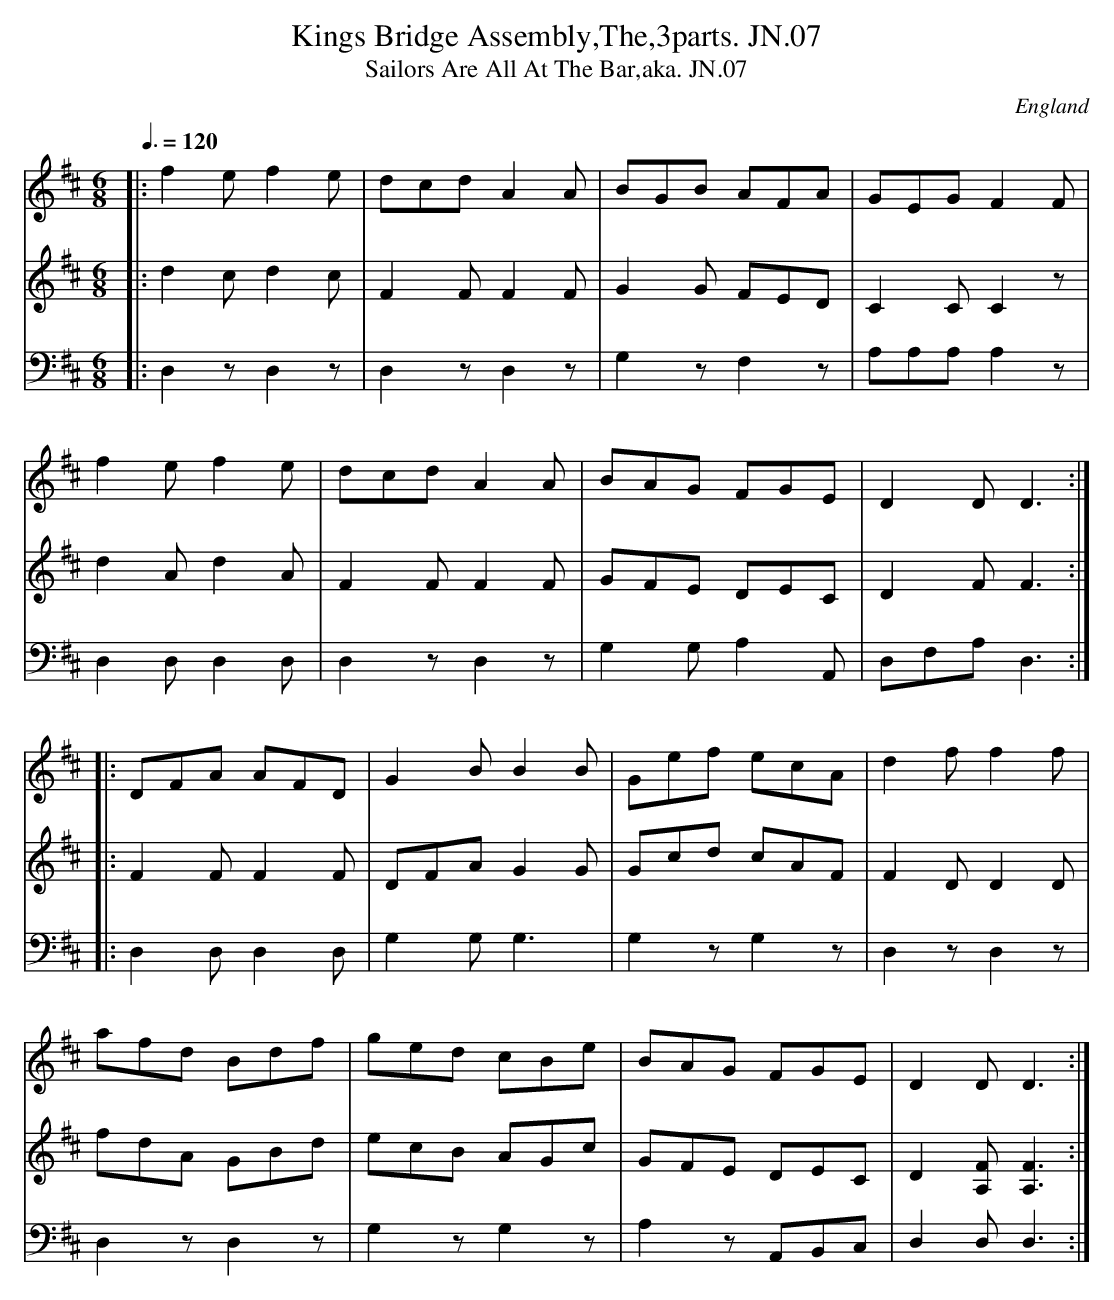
X:1
T:Kings Bridge Assembly,The,3parts. JN.07
T:Sailors Are All At The Bar,aka. JN.07
M:6/8
L:1/8
Q:3/8=120
O:England
V:1
V:2
V:3 clef=bass
K:D major
[V:1] |: f2e f2e | dcd A2A | BGB AFA | GEG F2F |
[V:2] |: d2cd2c | F2FF2F | G2G FED | C2CC2z |
[V:3] |: D,2zD,2z | D,2zD,2z | G,2zF,2z | A,A,A, A,2z |
[V:1] f2e f2e | dcd A2A | BAG FGE | D2D D3 :|
[V:2] d2Ad2A | F2FF2F | GFE DEC | D2FF3 :|
[V:3] D,2D,D,2D, | D,2zD,2z | G,2G,A,2A,, | D,F,A,D,3 :|
[V:1] |: DFA AFD | G2B B2B | Gef ecA | d2f f2f |
[V:2] |: F2FF2F | DFAG2G | Gcd cAF | F2DD2D |
[V:3] |: D,2D,D,2D, | G,2G,G,3 | G,2zG,2z | D,2zD,2z |
[V:1] afd Bdf | ged cBe | BAG FGE | D2D D3 :|
[V:2] fdA GBd | ecB AGc | GFE DEC | D2[A,F][A,3F3] :|
[V:3] D,2zD,2z | G,2zG,2z | A,2zA,,B,,C, | D,2D,D,3 :|
